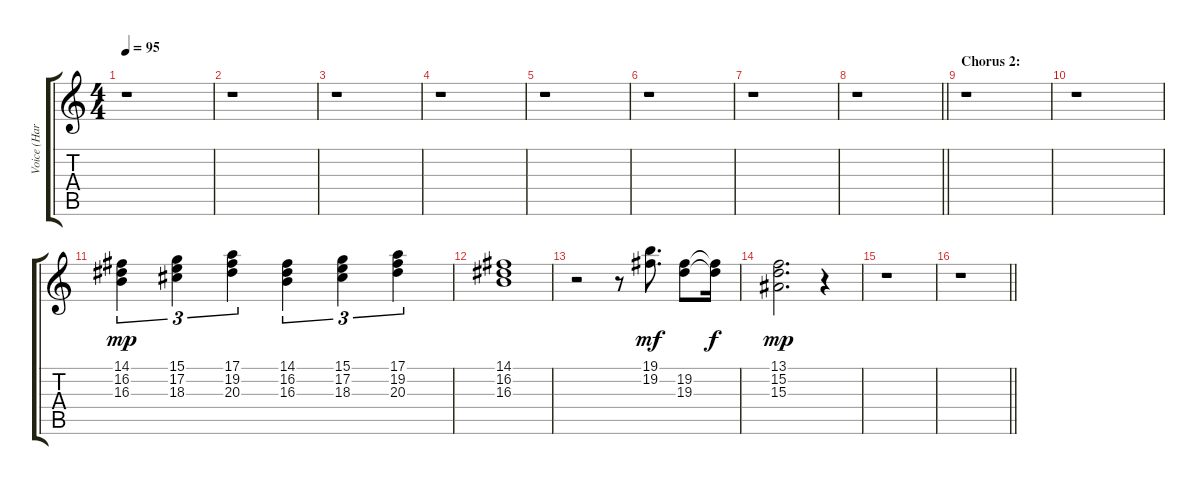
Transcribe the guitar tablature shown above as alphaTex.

\track ("Voice (Harmony)" "Voice (Har") {instrument synthvoice bank 5}
\staff {score tabs}
\tuning (E4 B3 G3 D3 A2 E2) {hide}
\ts (4 4)
\tempo 95
\clef g2
\ks c
r.1{dy mp} |
r.1 |
r.1 |
r.1 |
r.1 |
r.1 |
r.1 |
\barLineRight lightlight
r.1 |
\section ("" "Chorus 2:")
r.1 |
r.1 |
(14.1 16.2 16.3).4{tu (3 2)} (15.1 17.2 18.3).4{tu (3 2)} (17.1 19.2 20.3).4{tu (3 2)} (14.1 16.2 16.3).4{tu (3 2)} (15.1 17.2 18.3).4{tu (3 2)} (17.1 19.2 20.3).4{tu (3 2)} |
(14.1 16.2 16.3).1 |
r.2 r.8 (19.1 19.2).8{d dy mf} (19.2 19.3).8 (19.2{t} 19.3{t}).16{dy f} |
(13.1 15.2 15.3).2{d dy mp} r.4 |
r.1 |
\barLineRight lightlight
r.1
